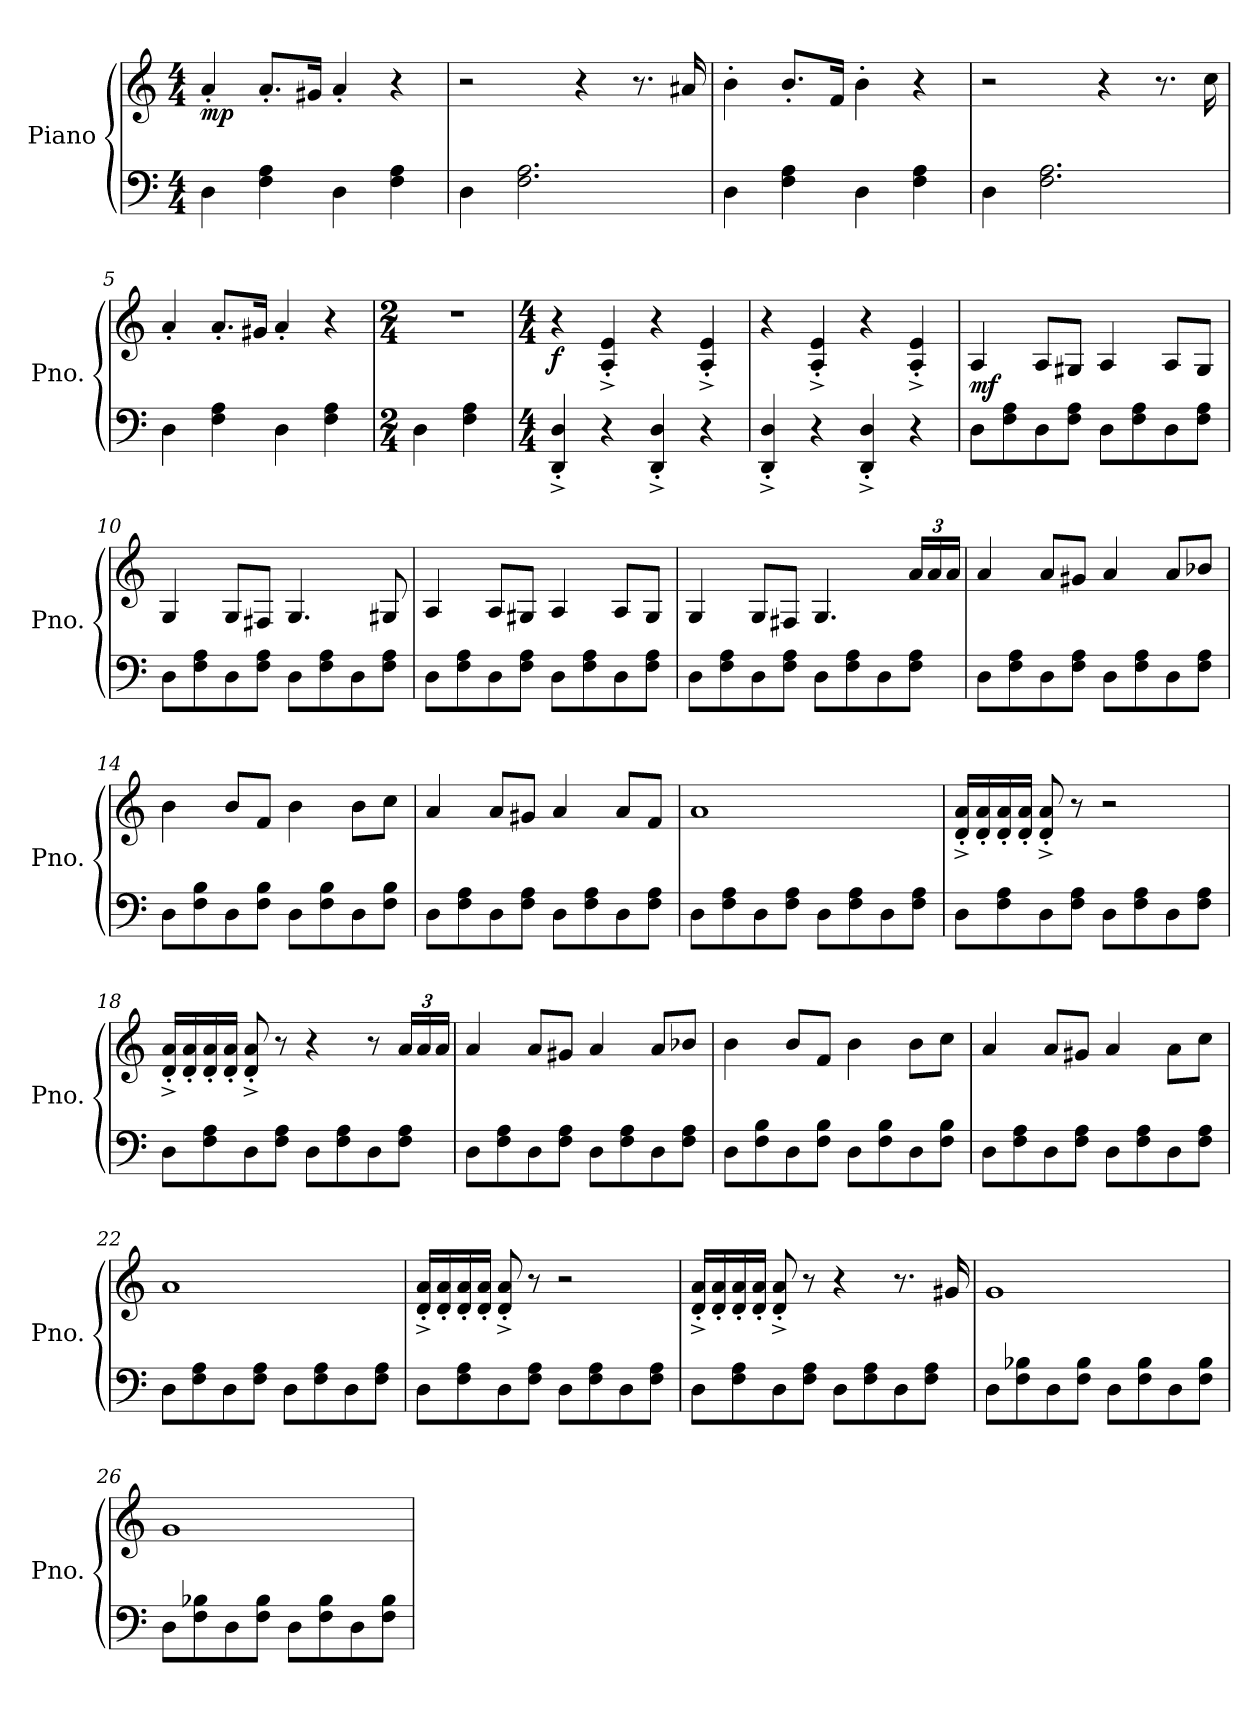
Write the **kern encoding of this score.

**kern	**kern	**dynam
*part1	*part1	*part1
*staff2	*staff1	*staff1/2
*I"Piano	*	*
*I'Pno.	*	*
*clefF4	*clefG2	*
*k[]	*k[]	*
*M4/4	*M4/4	*
*MM72	*MM72	*
=1	=1	=1
!	!	!LO:DY:b
4D\	4a'/	mp
4F\ 4A\	8.a'/L	.
.	16g#X/Jk	.
4D\	4a'/	.
4F\ 4A\	4r	.
=2	=2	=2
4D\	2r	.
2.F\ 2.A\	.	.
.	4r	.
.	8.r	.
.	16a#X/	.
=3	=3	=3
4D\	4b'\	.
4F\ 4A\	8.b'/L	.
.	16f/Jk	.
4D\	4b'\	.
4F\ 4A\	4r	.
=4	=4	=4
4D\	2r	.
2.F\ 2.A\	.	.
.	4r	.
.	8.r	.
.	16cc\	.
!!LO:LB:g=z
=5	=5	=5
4D\	4a'/	.
4F\ 4A\	8.a'/L	.
.	16g#X/Jk	.
4D\	4a'/	.
4F\ 4A\	4r	.
=6	=6	=6
*M2/4	*M2/4	*
4D\	2r	.
4F\ 4A\	.	.
=7	=7	=7
*M4/4	*M4/4	*
*	*MM140	*
!	!	!LO:DY:b
4DD/'^ 4D/'^	4r	f
4r	4A/'^ 4e/'^	.
4DD/'^ 4D/'^	4r	.
4r	4A/'^ 4e/'^	.
=8	=8	=8
4DD/'^ 4D/'^	4r	.
4r	4A/'^ 4e/'^	.
4DD/'^ 4D/'^	4r	.
4r	4A/'^ 4e/'^	.
!!LO:LB:g=z
=9	=9	=9
!	!	!LO:DY:b
8D\L	4A/	mf
8F\ 8A\	.	.
8D\	8A/L	.
8F\ 8A\J	8G#X/J	.
8D\L	4A/	.
8F\ 8A\	.	.
8D\	8A/L	.
8F\ 8A\J	8G#/J	.
=10	=10	=10
8D\L	4G/	.
8F\ 8A\	.	.
8D\	8G/L	.
8F\ 8A\J	8F#X/J	.
8D\L	4.G/	.
8F\ 8A\	.	.
8D\	.	.
8F\ 8A\J	8G#X/	.
=11	=11	=11
8D\L	4A/	.
8F\ 8A\	.	.
8D\	8A/L	.
8F\ 8A\J	8G#X/J	.
8D\L	4A/	.
8F\ 8A\	.	.
8D\	8A/L	.
8F\ 8A\J	8G#/J	.
=12	=12	=12
8D\L	4G/	.
8F\ 8A\	.	.
8D\	8G/L	.
8F\ 8A\J	8F#X/J	.
8D\L	4.G/	.
8F\ 8A\	.	.
8D\	.	.
*	*Xbrackettup	*
8F\ 8A\J	24a/LL	.
.	24a/	.
.	24a/JJ	.
!!LO:LB:g=z
=13	=13	=13
8D\L	4a/	.
8F\ 8A\	.	.
8D\	8a/L	.
8F\ 8A\J	8g#X/J	.
8D\L	4a/	.
8F\ 8A\	.	.
8D\	8a/L	.
8F\ 8A\J	8b-X/J	.
=14	=14	=14
8D\L	4b\	.
8F\ 8B\	.	.
8D\	8b/L	.
8F\ 8B\J	8f/J	.
8D\L	4b\	.
8F\ 8B\	.	.
8D\	8b\L	.
8F\ 8B\J	8cc\J	.
=15	=15	=15
8D\L	4a/	.
8F\ 8A\	.	.
8D\	8a/L	.
8F\ 8A\J	8g#X/J	.
8D\L	4a/	.
8F\ 8A\	.	.
8D\	8a/L	.
8F\ 8A\J	8f/J	.
=16	=16	=16
8D\L	1a	.
8F\ 8A\	.	.
8D\	.	.
8F\ 8A\J	.	.
8D\L	.	.
8F\ 8A\	.	.
8D\	.	.
8F\ 8A\J	.	.
!!LO:LB:g=z
=17	=17	=17
8D\L	16d/'^ 16a/'^LL	.
.	16d/' 16a/'	.
8F\ 8A\	16d/' 16a/'	.
.	16d/' 16a/'JJ	.
8D\	8d/'^ 8a/'^	.
8F\ 8A\J	8r	.
8D\L	2r	.
8F\ 8A\	.	.
8D\	.	.
8F\ 8A\J	.	.
=18	=18	=18
8D\L	16d/'^ 16a/'^LL	.
.	16d/' 16a/'	.
8F\ 8A\	16d/' 16a/'	.
.	16d/' 16a/'JJ	.
8D\	8d/'^ 8a/'^	.
8F\ 8A\J	8r	.
8D\L	4r	.
8F\ 8A\	.	.
8D\	8r	.
8F\ 8A\J	24a/LL	.
.	24a/	.
.	24a/JJ	.
=19	=19	=19
8D\L	4a/	.
8F\ 8A\	.	.
8D\	8a/L	.
8F\ 8A\J	8g#X/J	.
8D\L	4a/	.
8F\ 8A\	.	.
8D\	8a/L	.
8F\ 8A\J	8b-X/J	.
=20	=20	=20
8D\L	4b\	.
8F\ 8B\	.	.
8D\	8b/L	.
8F\ 8B\J	8f/J	.
8D\L	4b\	.
8F\ 8B\	.	.
8D\	8b\L	.
8F\ 8B\J	8cc\J	.
!!LO:PB:g=z
=21	=21	=21
8D\L	4a/	.
8F\ 8A\	.	.
8D\	8a/L	.
8F\ 8A\J	8g#X/J	.
8D\L	4a/	.
8F\ 8A\	.	.
8D\	8a\L	.
8F\ 8A\J	8cc\J	.
=22	=22	=22
8D\L	1a	.
8F\ 8A\	.	.
8D\	.	.
8F\ 8A\J	.	.
8D\L	.	.
8F\ 8A\	.	.
8D\	.	.
8F\ 8A\J	.	.
=23	=23	=23
8D\L	16d/'^ 16a/'^LL	.
.	16d/' 16a/'	.
8F\ 8A\	16d/' 16a/'	.
.	16d/' 16a/'JJ	.
8D\	8d/'^ 8a/'^	.
8F\ 8A\J	8r	.
8D\L	2r	.
8F\ 8A\	.	.
8D\	.	.
8F\ 8A\J	.	.
=24	=24	=24
8D\L	16d/'^ 16a/'^LL	.
.	16d/' 16a/'	.
8F\ 8A\	16d/' 16a/'	.
.	16d/' 16a/'JJ	.
8D\	8d/'^ 8a/'^	.
8F\ 8A\J	8r	.
8D\L	4r	.
8F\ 8A\	.	.
8D\	8.r	.
8F\ 8A\J	.	.
.	16g#X/	.
!!LO:LB:g=z
=25	=25	=25
8D\L	1g	.
8F\ 8B-X\	.	.
8D\	.	.
8F\ 8B-\J	.	.
8D\L	.	.
8F\ 8B-\	.	.
8D\	.	.
8F\ 8B-\J	.	.
=26	=26	=26
8D\L	1g	.
8F\ 8B-X\	.	.
8D\	.	.
8F\ 8B-\J	.	.
8D\L	.	.
8F\ 8B-\	.	.
8D\	.	.
8F\ 8B-\J	.	.
=	=	=
*-	*-	*-
